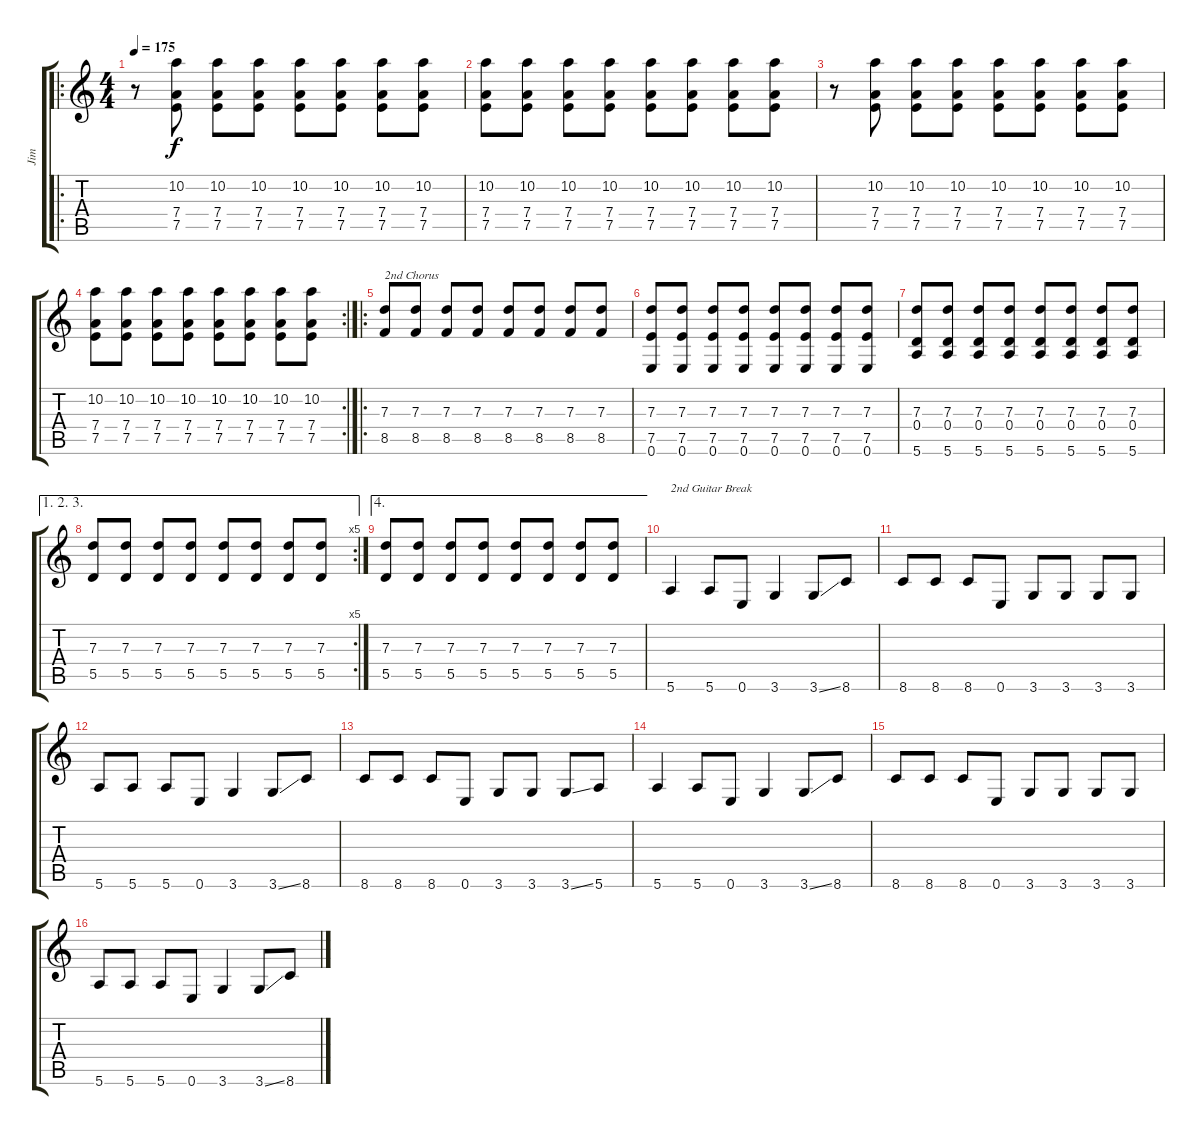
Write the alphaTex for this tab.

\track ("Jim" "Jim") {instrument overdrivenguitar}
\staff {score tabs}
\tuning (E4 B3 G3 D3 A2 E2) {hide}
\ro
\ts (4 4)
\tempo 175
\clef g2
\ks c
r.8{dy f} (10.2 7.4 7.5).8 (10.2 7.4 7.5).8 (10.2 7.4 7.5).8 (10.2 7.4 7.5).8 (10.2 7.4 7.5).8 (10.2 7.4 7.5).8 (10.2 7.4 7.5).8 |
(10.2 7.4 7.5).8 (10.2 7.4 7.5).8 (10.2 7.4 7.5).8 (10.2 7.4 7.5).8 (10.2 7.4 7.5).8 (10.2 7.4 7.5).8 (10.2 7.4 7.5).8 (10.2 7.4 7.5).8 |
r.8 (10.2 7.4 7.5).8 (10.2 7.4 7.5).8 (10.2 7.4 7.5).8 (10.2 7.4 7.5).8 (10.2 7.4 7.5).8 (10.2 7.4 7.5).8 (10.2 7.4 7.5).8 |
\rc 2
(10.2 7.4 7.5).8 (10.2 7.4 7.5).8 (10.2 7.4 7.5).8 (10.2 7.4 7.5).8 (10.2 7.4 7.5).8 (10.2 7.4 7.5).8 (10.2 7.4 7.5).8 (10.2 7.4 7.5).8 |
\ro
(7.3 8.5).8{txt "2nd Chorus"} (7.3 8.5).8 (7.3 8.5).8 (7.3 8.5).8 (7.3 8.5).8 (7.3 8.5).8 (7.3 8.5).8 (7.3 8.5).8 |
(7.3 7.5 0.6).8 (7.3 7.5 0.6).8 (7.3 7.5 0.6).8 (7.3 7.5 0.6).8 (7.3 7.5 0.6).8 (7.3 7.5 0.6).8 (7.3 7.5 0.6).8 (7.3 7.5 0.6).8 |
(7.3 0.4 5.6).8 (7.3 0.4 5.6).8 (7.3 0.4 5.6).8 (7.3 0.4 5.6).8 (7.3 0.4 5.6).8 (7.3 0.4 5.6).8 (7.3 0.4 5.6).8 (7.3 0.4 5.6).8 |
\ae (1 2 3)
\rc 5
(7.3 5.5).8 (7.3 5.5).8 (7.3 5.5).8 (7.3 5.5).8 (7.3 5.5).8 (7.3 5.5).8 (7.3 5.5).8 (7.3 5.5).8 |
\ae 4
(7.3 5.5).8 (7.3 5.5).8 (7.3 5.5).8 (7.3 5.5).8 (7.3 5.5).8 (7.3 5.5).8 (7.3 5.5).8 (7.3 5.5).8 |
5.6.4{txt "2nd Guitar Break"} 5.6.8 0.6.8 3.6.4 3.6{ss}.8 8.6.8 |
8.6.8 8.6.8 8.6.8 0.6.8 3.6.8 3.6.8 3.6.8 3.6.8 |
5.6.8 5.6.8 5.6.8 0.6.8 3.6.4 3.6{ss}.8 8.6.8 |
8.6.8 8.6.8 8.6.8 0.6.8 3.6.8 3.6.8 3.6{ss}.8 5.6.8 |
5.6.4 5.6.8 0.6.8 3.6.4 3.6{ss}.8 8.6.8 |
8.6.8 8.6.8 8.6.8 0.6.8 3.6.8 3.6.8 3.6.8 3.6.8 |
5.6.8 5.6.8 5.6.8 0.6.8 3.6.4 3.6{ss}.8 8.6.8
